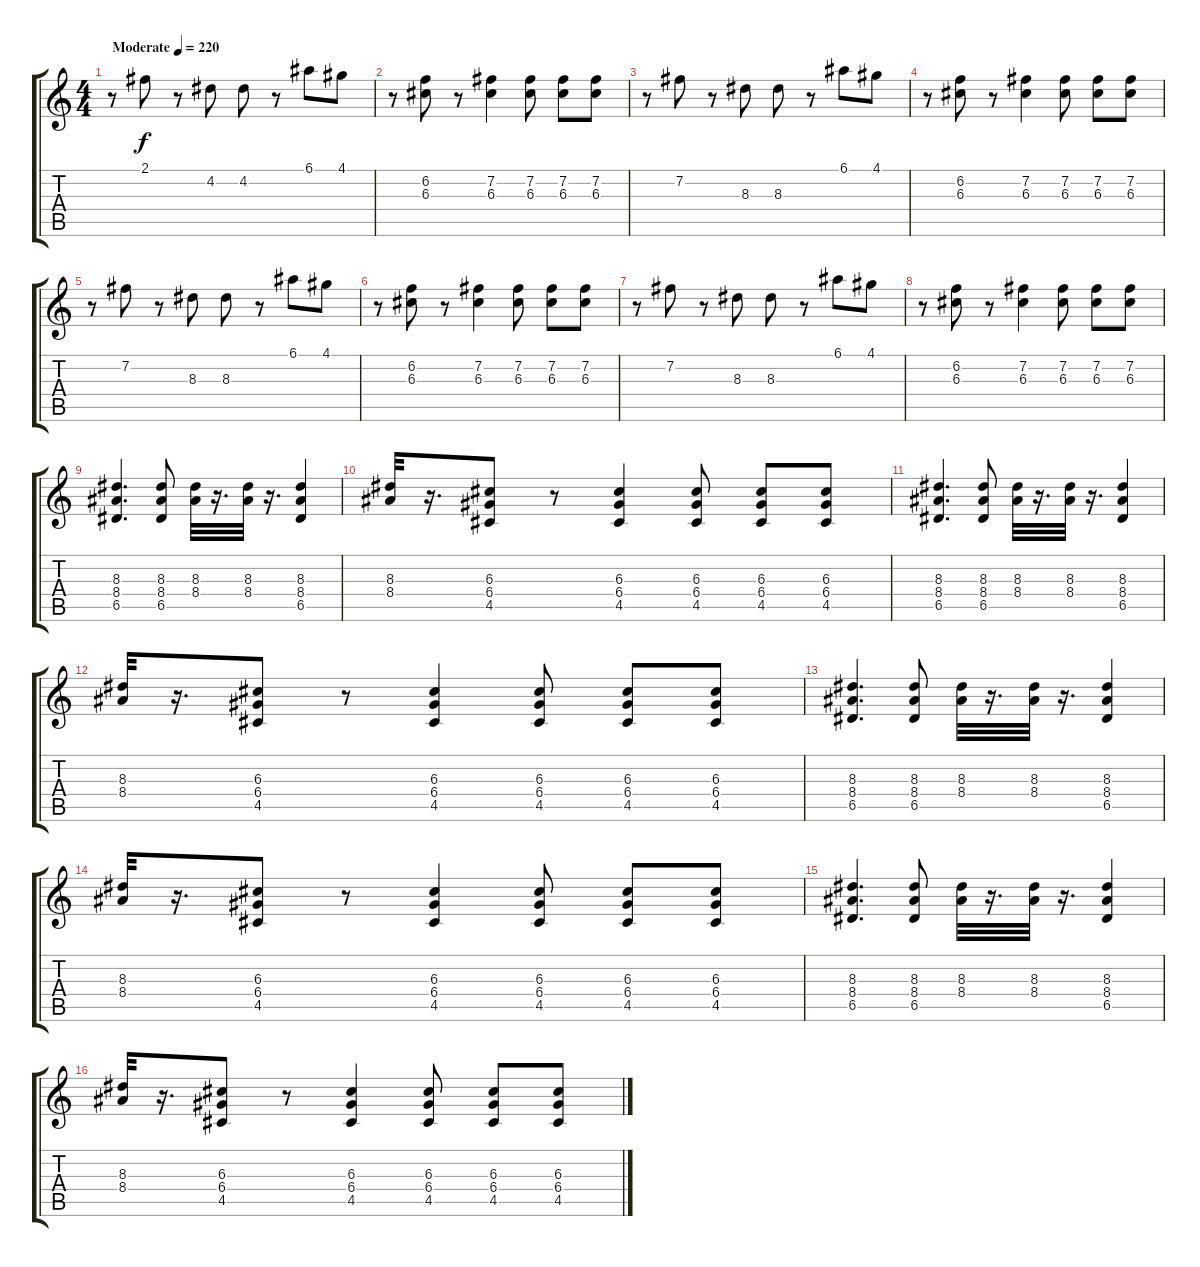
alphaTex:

\track "" {instrument distortionguitar}
\staff {score tabs}
\tuning (E4 B3 G3 D3 A2 E2) {hide}
\ts (4 4)
\tempo (220 "Moderate")
\clef g2
\ks c
r.8{dy f instrument distortionguitar} 2.1.8 r.8 4.2.8 4.2.8 r.8 6.1.8 4.1.8 |
r.8 (6.2 6.3).8 r.8 (7.2 6.3).4 (7.2 6.3).8 (7.2 6.3).8 (7.2 6.3).8 |
r.8 7.2.8 r.8 8.3.8 8.3.8 r.8 6.1.8 4.1.8 |
r.8 (6.2 6.3).8 r.8 (7.2 6.3).4 (7.2 6.3).8 (7.2 6.3).8 (7.2 6.3).8 |
r.8 7.2.8 r.8 8.3.8 8.3.8 r.8 6.1.8 4.1.8 |
r.8 (6.2 6.3).8 r.8 (7.2 6.3).4 (7.2 6.3).8 (7.2 6.3).8 (7.2 6.3).8 |
r.8 7.2.8 r.8 8.3.8 8.3.8 r.8 6.1.8 4.1.8 |
r.8 (6.2 6.3).8 r.8 (7.2 6.3).4 (7.2 6.3).8 (7.2 6.3).8 (7.2 6.3).8 |
(8.3 8.4 6.5).4{d} (8.3 8.4 6.5).8 (8.3 8.4).32 r.16{d} (8.3 8.4).32 r.16{d} (8.3 8.4 6.5).4 |
(8.3 8.4).32 r.16{d} (6.3 6.4 4.5).8 r.8 (6.3 6.4 4.5).4 (6.3 6.4 4.5).8 (6.3 6.4 4.5).8 (6.3 6.4 4.5).8 |
(8.3 8.4 6.5).4{d} (8.3 8.4 6.5).8 (8.3 8.4).32 r.16{d} (8.3 8.4).32 r.16{d} (8.3 8.4 6.5).4 |
(8.3 8.4).32 r.16{d} (6.3 6.4 4.5).8 r.8 (6.3 6.4 4.5).4 (6.3 6.4 4.5).8 (6.3 6.4 4.5).8 (6.3 6.4 4.5).8 |
(8.3 8.4 6.5).4{d} (8.3 8.4 6.5).8 (8.3 8.4).32 r.16{d} (8.3 8.4).32 r.16{d} (8.3 8.4 6.5).4 |
(8.3 8.4).32 r.16{d} (6.3 6.4 4.5).8 r.8 (6.3 6.4 4.5).4 (6.3 6.4 4.5).8 (6.3 6.4 4.5).8 (6.3 6.4 4.5).8 |
(8.3 8.4 6.5).4{d} (8.3 8.4 6.5).8 (8.3 8.4).32 r.16{d} (8.3 8.4).32 r.16{d} (8.3 8.4 6.5).4 |
(8.3 8.4).32 r.16{d} (6.3 6.4 4.5).8 r.8 (6.3 6.4 4.5).4 (6.3 6.4 4.5).8 (6.3 6.4 4.5).8 (6.3 6.4 4.5).8
